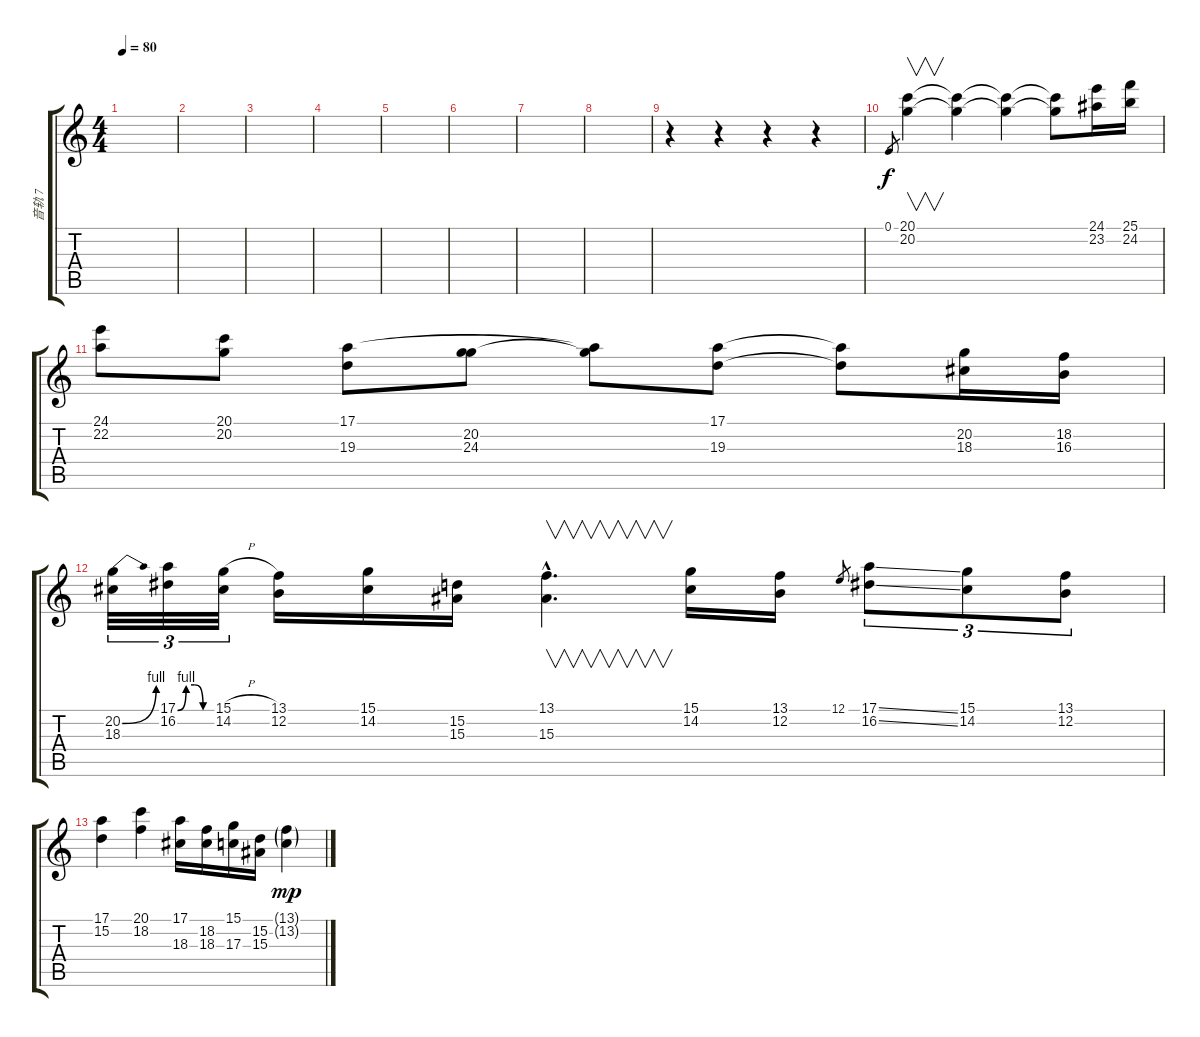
\track ("音轨 7" "音轨 7") {instrument rockorgan}
\staff {score tabs}
\tuning (E4 B3 G3 D3 A2 E2) {hide}
\ts (4 4)
\tempo 80
\clef g2
\ks c
|
|
|
|
|
|
|
|
r.4 r.4 r.4 r.4 |
0.1.8{gr} (20.1 20.2).4{v} (20.1{t} 20.2{t}).4 (20.1{t} 20.2{t}).4 (20.1{t} 20.2{t}).8 (24.1 23.2).16 (25.1 24.2).16 |
(24.1 22.2).8 (20.1 20.2).8 (17.1 19.3).8 (20.2 24.3).8 (17.1{t} 24.3{t}).8 (17.1 19.3).8 (17.1{t} 19.3{t}).8 (20.2 18.3).16 (18.2 16.3).16 |
(20.2{be (bend 0 0 60 4)} 18.3).32{tu (3 2)} (17.1{be (custom 0 0 15 4 30 4 45 0 60 0)} 16.2).32{tu (3 2)} (15.1{h} 14.2).32{tu (3 2)} (13.1 12.2).16 (15.1 14.2).16 (15.2 15.3).16 (13.1{hac} 15.3{hac}).4{v d} (15.1 14.2).16 (13.1 12.2).16 12.1.8{gr} (17.1{ss} 16.2{ss}).8{tu (3 2)} (15.1 14.2).8{tu (3 2)} (13.1 12.2).8{tu (3 2)} |
(17.1 15.2).4 (20.1 18.2).4 (17.1 18.3).16 (18.2 18.3).16 (15.1 17.3).16 (15.2 15.3).16 (13.1{g} 13.2{g}).4{dy mp}
